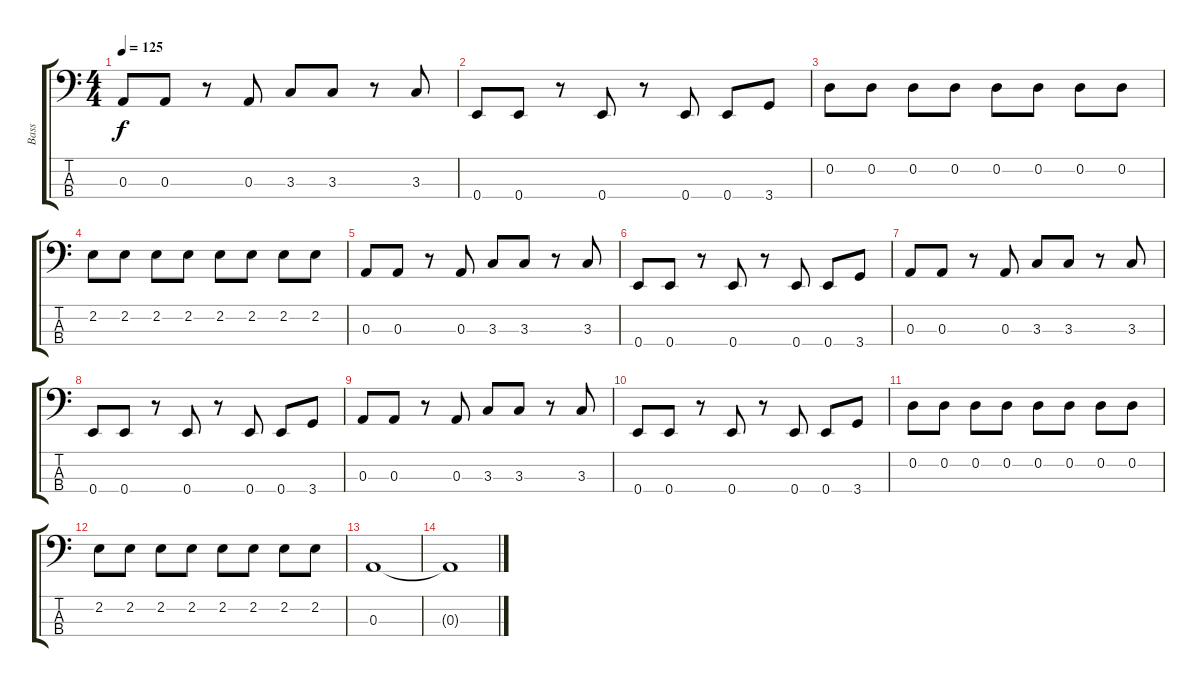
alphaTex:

\track ("Bass" "Bass") {instrument electricbasspick}
\staff {score tabs}
\tuning (G2 D2 A1 E1) {hide}
\ts (4 4)
\tempo 125
\clef f4
\ks c
0.3.8{dy f} 0.3.8 r.8 0.3.8 3.3.8 3.3.8 r.8 3.3.8 |
0.4.8 0.4.8 r.8 0.4.8 r.8 0.4.8 0.4.8 3.4.8 |
0.2.8 0.2.8 0.2.8 0.2.8 0.2.8 0.2.8 0.2.8 0.2.8 |
2.2.8 2.2.8 2.2.8 2.2.8 2.2.8 2.2.8 2.2.8 2.2.8 |
0.3.8 0.3.8 r.8 0.3.8 3.3.8 3.3.8 r.8 3.3.8 |
0.4.8 0.4.8 r.8 0.4.8 r.8 0.4.8 0.4.8 3.4.8 |
0.3.8 0.3.8 r.8 0.3.8 3.3.8 3.3.8 r.8 3.3.8 |
0.4.8 0.4.8 r.8 0.4.8 r.8 0.4.8 0.4.8 3.4.8 |
0.3.8 0.3.8 r.8 0.3.8 3.3.8 3.3.8 r.8 3.3.8 |
0.4.8 0.4.8 r.8 0.4.8 r.8 0.4.8 0.4.8 3.4.8 |
0.2.8 0.2.8 0.2.8 0.2.8 0.2.8 0.2.8 0.2.8 0.2.8 |
2.2.8 2.2.8 2.2.8 2.2.8 2.2.8 2.2.8 2.2.8 2.2.8 |
0.3.1 |
0.3{t}.1
